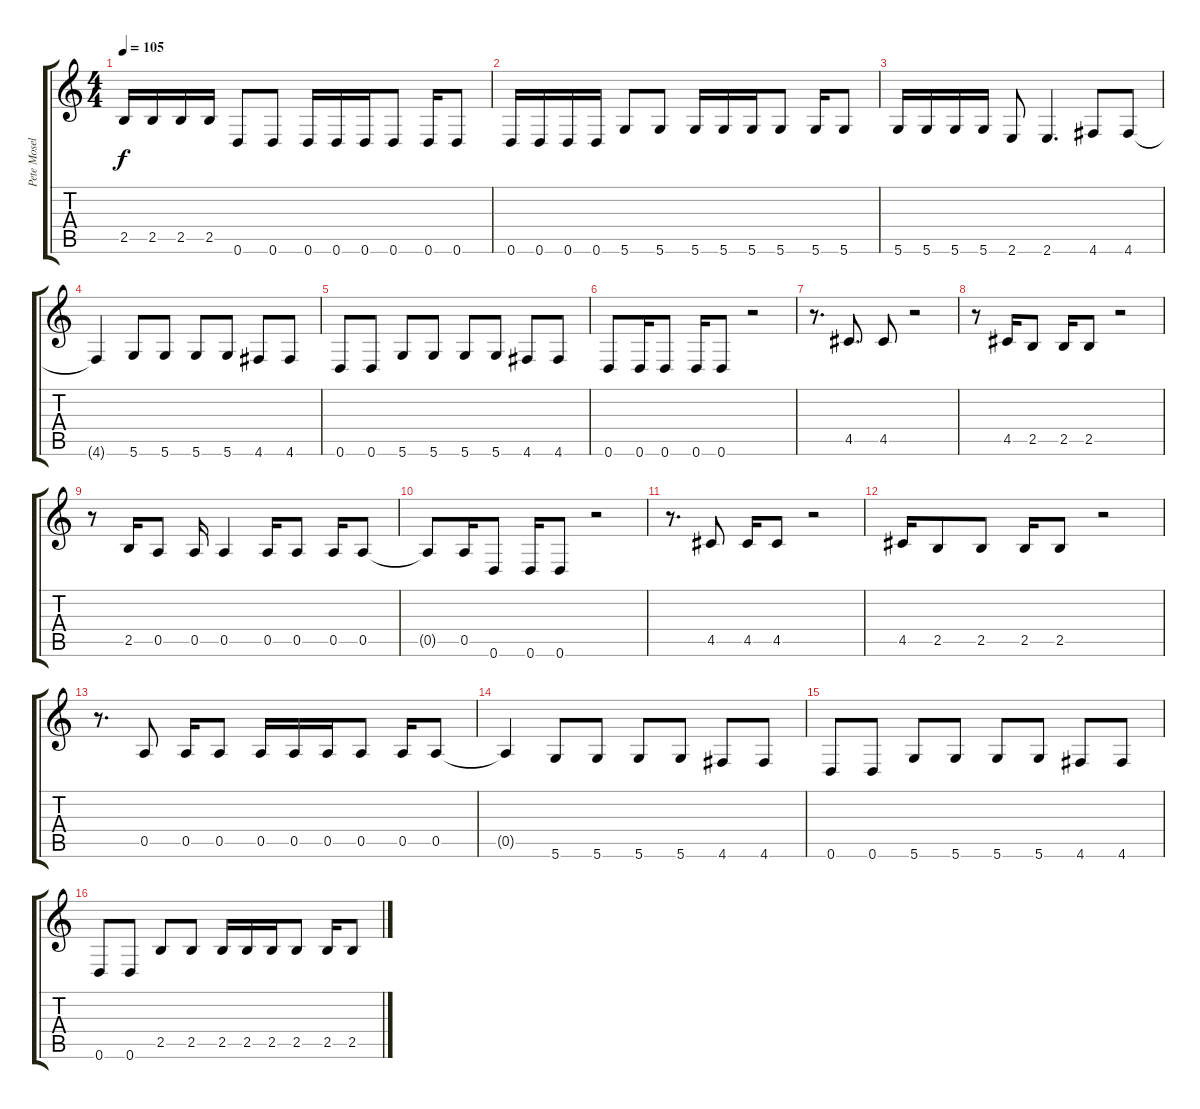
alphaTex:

\track ("Pete Mosely" "Pete Mosel") {instrument electricbassfinger}
\staff {score tabs}
\tuning (E4 B3 G3 D3 A2 D2) {hide}
\ts (4 4)
\tempo 105
\clef g2
\ks c
2.5.16{dy f} 2.5.16 2.5.16 2.5.16 0.6.8 0.6.8 0.6.16 0.6.16 0.6.16 0.6.8 0.6.16 0.6.8 |
0.6.16 0.6.16 0.6.16 0.6.16 5.6.8 5.6.8 5.6.16 5.6.16 5.6.16 5.6.8 5.6.16 5.6.8 |
5.6.16 5.6.16 5.6.16 5.6.16 2.6.8 2.6.4{d} 4.6.8 4.6.8 |
4.6{t}.4 5.6.8 5.6.8 5.6.8 5.6.8 4.6.8 4.6.8 |
0.6.8 0.6.8 5.6.8 5.6.8 5.6.8 5.6.8 4.6.8 4.6.8 |
0.6.8 0.6.16 0.6.8 0.6.16 0.6.8 r.2 |
r.8{d} 4.5.8{d} 4.5.8 r.2 |
r.8 4.5.16 2.5.8 2.5.16 2.5.8 r.2 |
r.8 2.5.16 0.5.8 0.5.16 0.5.4 0.5.16 0.5.8 0.5.16 0.5.8 |
0.5{t}.8 0.5.16 0.6.8 0.6.16 0.6.8 r.2 |
r.8{d} 4.5.8 4.5.16 4.5.8 r.2 |
4.5.16 2.5.8 2.5.8 2.5.16 2.5.8 r.2 |
r.8{d} 0.5.8 0.5.16 0.5.8 0.5.16 0.5.16 0.5.16 0.5.8 0.5.16 0.5.8 |
0.5{t}.4 5.6.8 5.6.8 5.6.8 5.6.8 4.6.8 4.6.8 |
0.6.8 0.6.8 5.6.8 5.6.8 5.6.8 5.6.8 4.6.8 4.6.8 |
0.6.8 0.6.8 2.5.8 2.5.8 2.5.16 2.5.16 2.5.16 2.5.8 2.5.16 2.5.8
